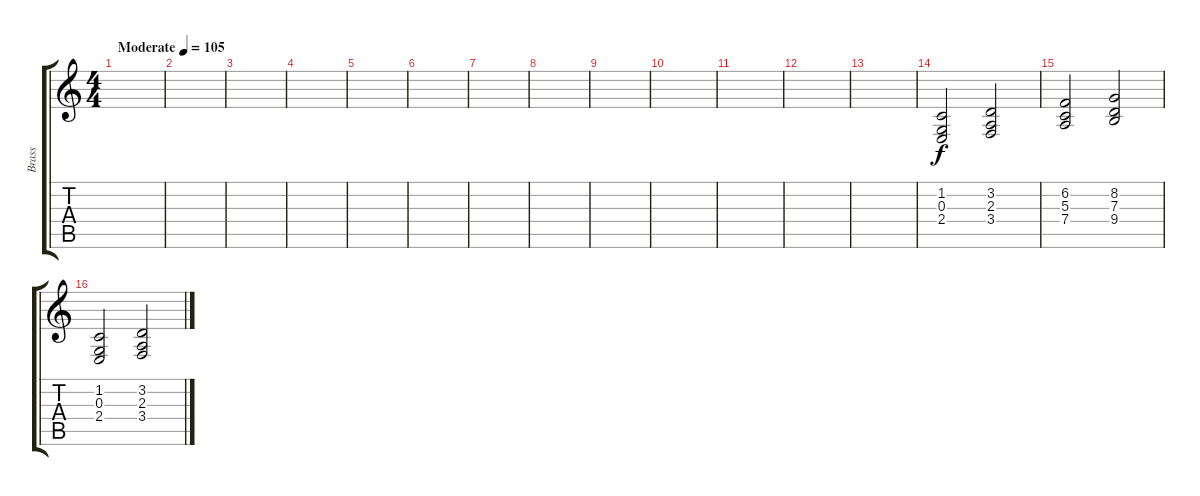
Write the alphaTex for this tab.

\track ("Brass" "Brass") {instrument brasssection}
\staff {score tabs}
\tuning (E4 B3 G3 D3 A2 E2) {hide}
\ts (4 4)
\tempo (105 "Moderate")
\clef g2
\ks c
|
|
|
|
|
|
|
|
|
|
|
|
|
(1.2 0.3 2.4).2 (3.2 2.3 3.4).2 |
(6.2 5.3 7.4).2 (8.2 7.3 9.4).2 |
(1.2 0.3 2.4).2 (3.2 2.3 3.4).2
